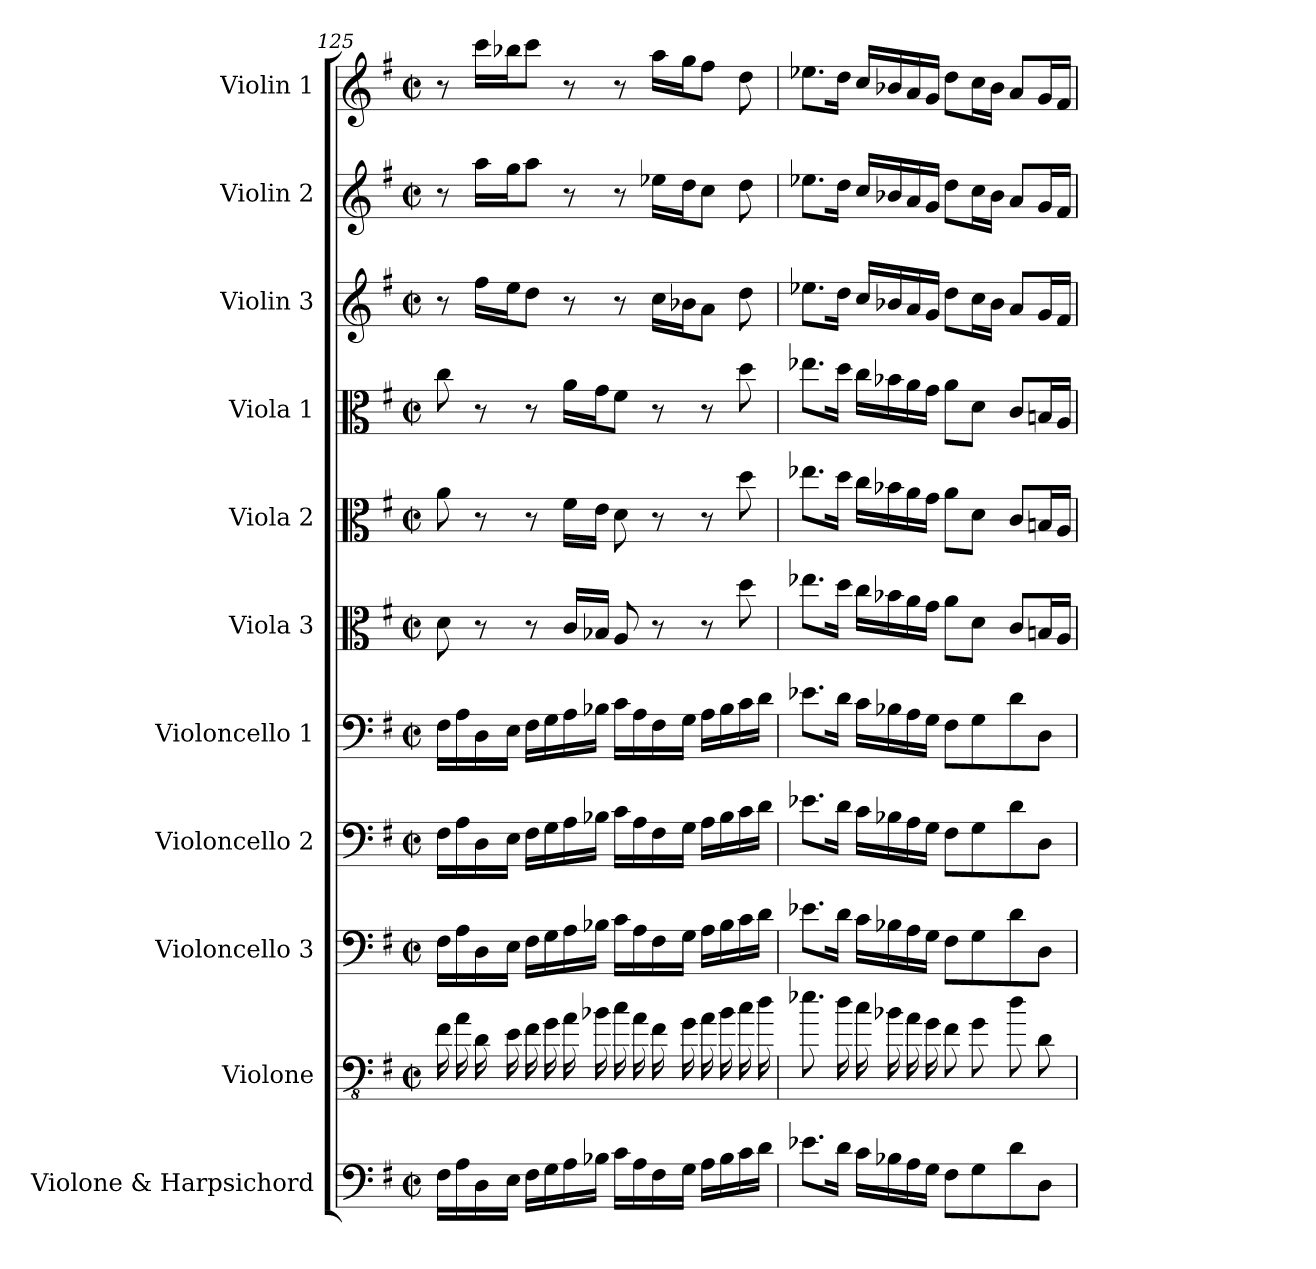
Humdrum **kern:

**kern	**kern	**kern	**kern	**kern	**kern	**kern	**kern	**kern	**kern	**kern
*part11	*part10	*part9	*part8	*part7	*part6	*part5	*part4	*part3	*part2	*part1
*staff11	*staff10	*staff9	*staff8	*staff7	*staff6	*staff5	*staff4	*staff3	*staff2	*staff1
*I"Violone &amp; Harpsichord	*I"Violone	*I"Violoncello 3	*I"Violoncello 2	*I"Violoncello 1	*I"Viola 3	*I"Viola 2	*I"Viola 1	*I"Violin 3	*I"Violin 2	*I"Violin 1
*I'Vne. &amp; Hch.	*I'Vne.	*I'Vc. 3	*I'Vc. 2	*I'Vc. 1	*I'Vla. 3	*I'Vla. 2	*I'Vla. 1	*I'Vln. 3	*I'Vln. 2	*I'Vln. 1
*clefF4	*clefFv4	*clefF4	*clefF4	*clefF4	*clefC3	*clefC3	*clefC3	*clefG2	*clefG2	*clefG2
*	*ITrd7c12	*	*	*	*	*	*	*	*	*
*k[f#]	*k[f#]	*k[f#]	*k[f#]	*k[f#]	*k[f#]	*k[f#]	*k[f#]	*k[f#]	*k[f#]	*k[f#]
*M4/4	*M4/4	*M4/4	*M4/4	*M4/4	*M4/4	*M4/4	*M4/4	*M4/4	*M4/4	*M4/4
*met(c|)	*met(c|)	*met(c|)	*met(c|)	*met(c|)	*met(c|)	*met(c|)	*met(c|)	*met(c|)	*met(c|)	*met(c|)
=125	=125	=125	=125	=125	=125	=125	=125	=125	=125	=125
16F#\LL	16FF#	16F#\LL	16F#\LL	16F#\LL	8d\	8a\	8cc\	8r	8r	8r
16A\	16AA	16A\	16A\	16A\	.	.	.	.	.	.
16D\	16DD	16D\	16D\	16D\	8r	8r	8r	16ff#\LL	16aa\LL	16ccc\LL
16E\JJ	16EE	16E\JJ	16E\JJ	16E\JJ	.	.	.	16ee\J	16gg\J	16bb-X\J
16F#\LL	16FF#	16F#\LL	16F#\LL	16F#\LL	8r	8r	8r	8dd\J	8aa\J	8ccc\J
16G\	16GG	16G\	16G\	16G\	.	.	.	.	.	.
16A\	16AA	16A\	16A\	16A\	16c/LL	16f#\LL	16a\LL	8r	8r	8r
16B-X\JJ	16BB-X	16B-X\JJ	16B-X\JJ	16B-X\JJ	16B-X/JJ	16e\JJ	16g\J	.	.	.
16c\LL	16C	16c\LL	16c\LL	16c\LL	8A/	8d\	8f#\J	8r	8r	8r
16A\	16AA	16A\	16A\	16A\	.	.	.	.	.	.
16F#\	16FF#	16F#\	16F#\	16F#\	8r	8r	8r	16cc\LL	16ee-X\LL	16aa\LL
16G\JJ	16GG	16G\JJ	16G\JJ	16G\JJ	.	.	.	16b-X\J	16dd\J	16gg\J
16A\LL	16AA	16A\LL	16A\LL	16A\LL	8r	8r	8r	8a\J	8cc\J	8ff#\J
16B-\	16BB-	16B-\	16B-\	16B-\	.	.	.	.	.	.
16c\	16C	16c\	16c\	16c\	8dd\	8dd\	8dd\	8dd\	8dd\	8dd\
16d\JJ	16D	16d\JJ	16d\JJ	16d\JJ	.	.	.	.	.	.
=126	=126	=126	=126	=126	=126	=126	=126	=126	=126	=126
8.e-X\L	8.E-X	8.e-X\L	8.e-X\L	8.e-X\L	8.ee-X\L	8.ee-X\L	8.ee-X\L	8.ee-X\L	8.ee-X\L	8.ee-X\L
16d\Jk	16D	16d\Jk	16d\Jk	16d\Jk	16dd\Jk	16dd\Jk	16dd\Jk	16dd\Jk	16dd\Jk	16dd\Jk
16c\LL	16C	16c\LL	16c\LL	16c\LL	16cc\LL	16cc\LL	16cc\LL	16cc/LL	16cc/LL	16cc/LL
16B-X\	16BB-X	16B-X\	16B-X\	16B-X\	16b-X\	16b-X\	16b-X\	16b-X/	16b-X/	16b-X/
16A\	16AA	16A\	16A\	16A\	16a\	16a\	16a\	16a/	16a/	16a/
16G\JJ	16GG	16G\JJ	16G\JJ	16G\JJ	16g\JJ	16g\JJ	16g\JJ	16g/JJ	16g/JJ	16g/JJ
8F#\L	8FF#	8F#\L	8F#\L	8F#\L	8a\L	8a\L	8a\L	8dd\L	8dd\L	8dd\L
8G\	8GG	8G\	8G\	8G\	8d\J	8d\J	8d\J	16cc\L	16cc\L	16cc\L
.	.	.	.	.	.	.	.	16b-\JJ	16b-\JJ	16b-\JJ
8d\	8D	8d\	8d\	8d\	8c/L	8c/L	8c/L	8a/L	8a/L	8a/L
8D\J	8DD	8D\J	8D\J	8D\J	16Bn/L	16Bn/L	16Bn/L	16g/L	16g/L	16g/L
.	.	.	.	.	16A/JJ	16A/JJ	16A/JJ	16f#/JJ	16f#/JJ	16f#/JJ
=	=	=	=	=	=	=	=	=	=	=
*-	*-	*-	*-	*-	*-	*-	*-	*-	*-	*-
